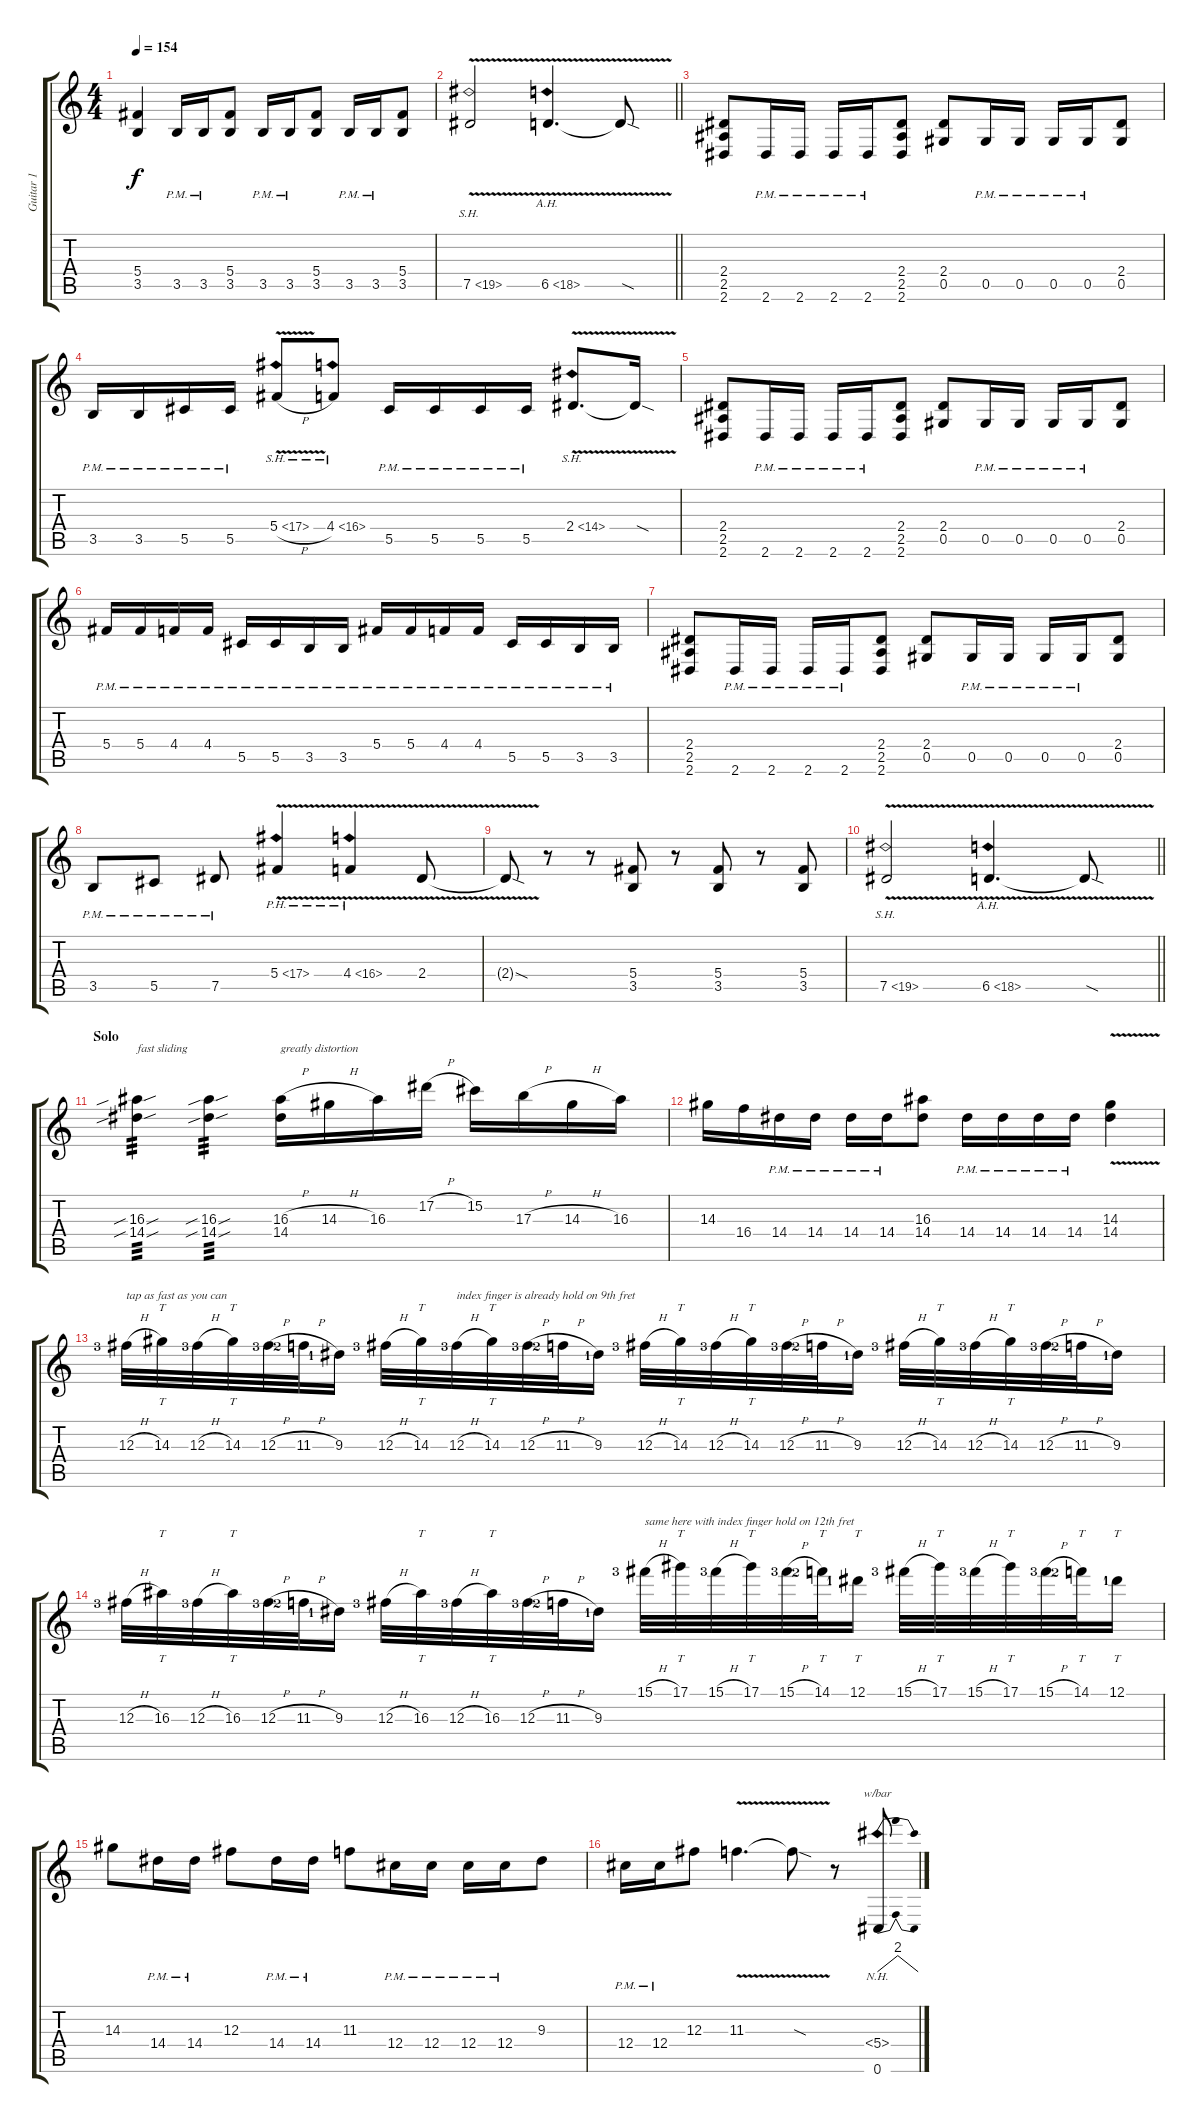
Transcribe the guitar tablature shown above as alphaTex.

\track ("Guitar 1" "Guitar 1") {instrument distortionguitar}
\staff {score tabs}
\tuning (Eb4 Bb3 Gb3 Db3 Ab2 Db2) {hide}
\ts (4 4)
\tempo 154
\clef g2
\ks c
(5.4 3.5).4{dy f} 3.5{pm}.16 3.5{pm}.16 (5.4 3.5).8 3.5{pm}.16 3.5{pm}.16 (5.4 3.5).8 3.5{pm}.16 3.5{pm}.16 (5.4 3.5).8 |
\barLineRight lightlight
7.5{sh 12 v}.2{instrument guitarharmonics} 6.5{ah 12 v}.4{d} 6.5{sod t}.8 |
(2.4 2.5 2.6).8{instrument distortionguitar} 2.6{pm}.16 2.6{pm}.16 2.6{pm}.16 2.6{pm}.16 (2.4 2.5 2.6).8 (2.4 0.5).8 0.5{pm}.16 0.5{pm}.16 0.5{pm}.16 0.5{pm}.16 (2.4 0.5).8 |
3.5{pm}.16 3.5{pm}.16 5.5{pm}.16 5.5{pm}.16 5.4{sh 12 v h}.8 4.4{sh 12}.8 5.5{pm}.16 5.5{pm}.16 5.5{pm}.16 5.5{pm}.16 2.4{sh 12 v}.8{d} 2.4{sod t}.16 |
(2.4 2.5 2.6).8 2.6{pm}.16 2.6{pm}.16 2.6{pm}.16 2.6{pm}.16 (2.4 2.5 2.6).8 (2.4 0.5).8 0.5{pm}.16 0.5{pm}.16 0.5{pm}.16 0.5{pm}.16 (2.4 0.5).8 |
5.4{pm}.16 5.4{pm}.16 4.4{pm}.16 4.4{pm}.16 5.5{pm}.16 5.5{pm}.16 3.5{pm}.16 3.5{pm}.16 5.4{pm}.16 5.4{pm}.16 4.4{pm}.16 4.4{pm}.16 5.5{pm}.16 5.5{pm}.16 3.5{pm}.16 3.5{pm}.16 |
(2.4 2.5 2.6).8 2.6{pm}.16 2.6{pm}.16 2.6{pm}.16 2.6{pm}.16 (2.4 2.5 2.6).8 (2.4 0.5).8 0.5{pm}.16 0.5{pm}.16 0.5{pm}.16 0.5{pm}.16 (2.4 0.5).8 |
3.5{pm}.8 5.5{pm}.8 7.5{pm}.8 5.4{ph 12 v}.4{instrument guitarharmonics} 4.4{ph 12 v}.4 2.4{v}.8 |
2.4{sod t}.8 r.8{instrument distortionguitar} r.8 (5.4 3.5).8 r.8 (5.4 3.5).8 r.8 (5.4 3.5).8 |
\barLineRight lightlight
7.5{sh 12 v}.2{instrument guitarharmonics} 6.5{ah 12 v}.4{d} 6.5{sod t}.8 |
\section ("" "Solo")
(16.3{sib sou} 14.4{sib sou}).4{txt "fast sliding" tp 3 volume 16 instrument distortionguitar} (16.3{sib sou} 14.4{sib sou}).4{tp 3} (16.3{h} 14.4).16{txt "greatly distortion"} 14.3{h}.16 16.3.16 17.2{h}.16 15.2.16 17.3{h}.16 14.3{h}.16 16.3.16 |
14.3.16 16.4.16 14.4{pm}.16 14.4{pm}.16 14.4{pm}.16 14.4{pm}.16 (16.3 14.4).8 14.4{pm}.16 14.4{pm}.16 14.4{pm}.16 14.4{pm}.16 (14.3{v} 14.4{v}).4 |
12.3{h lf 4}.32{txt "tap as fast as you can"} 14.3.32{tt} 12.3{h lf 4}.32 14.3.32{tt} 12.3{h lf 4}.32 11.3{h lf 3}.32 9.3{lf 2}.16 12.3{h lf 4}.32 14.3.32{tt} 12.3{h lf 4}.32{txt "index finger is already hold on 9th fret"} 14.3.32{tt} 12.3{h lf 4}.32 11.3{h lf 3}.32 9.3{lf 2}.16 12.3{h lf 4}.32 14.3.32{tt} 12.3{h lf 4}.32 14.3.32{tt} 12.3{h lf 4}.32 11.3{h lf 3}.32 9.3{lf 2}.16 12.3{h lf 4}.32 14.3.32{tt} 12.3{h lf 4}.32 14.3.32{tt} 12.3{h lf 4}.32 11.3{h lf 3}.32 9.3{lf 2}.16 |
12.3{h lf 4}.32 16.3.32{tt} 12.3{h lf 4}.32 16.3.32{tt} 12.3{h lf 4}.32 11.3{h lf 3}.32 9.3{lf 2}.16 12.3{h lf 4}.32 16.3.32{tt} 12.3{h lf 4}.32 16.3.32{tt} 12.3{h lf 4}.32 11.3{h lf 3}.32 9.3{lf 2}.16 15.1{h lf 4}.32{txt "same here with index finger hold on 12th fret"} 17.1.32{tt} 15.1{h lf 4}.32 17.1.32{tt} 15.1{h lf 4}.32 14.1{lf 3}.32{tt} 12.1{lf 2}.16{tt} 15.1{h lf 4}.32 17.1.32{tt} 15.1{h lf 4}.32 17.1.32{tt} 15.1{h lf 4}.32 14.1{lf 3}.32{tt} 12.1{lf 2}.16{tt} |
14.3.8 14.4{pm}.16 14.4{pm}.16 12.3.8 14.4{pm}.16 14.4{pm}.16 11.3.8 12.4{pm}.16 12.4{pm}.16 12.4{pm}.16 12.4{pm}.16 9.3.8 |
12.4{pm}.16 12.4{pm}.16 12.3.8 11.3{v}.4{d} 11.3{sod t}.8 r.8 (5.4{nh} 0.6).8{tbe (dip default 0 0 30 8 60 0)}
